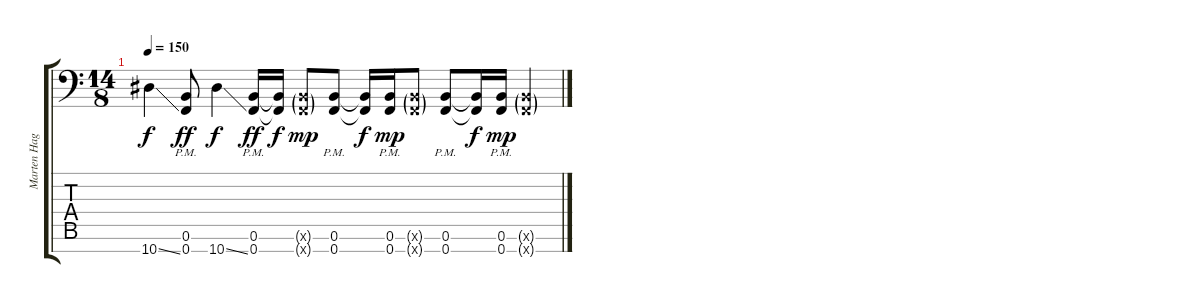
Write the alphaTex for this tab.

\track ("Marten Hagstrom (8 string Guitar in F)" "Marten Hag") {instrument overdrivenguitar}
\staff {score tabs}
\tuning (Bb3 F3 Db3 Ab2 Eb2 B1 F1) {hide}
\ts (14 8)
\tempo 150
\clef f4
\ks c
10.7{ss}.4{dy f} (0.6{pm} 0.7{pm}).8{dy ff} 10.7{ss}.4{dy f} (0.6{pm} 0.7{pm}).16{dy ff} (0.6{t} 0.7{t}).16{dy f} (0.6{g x} 0.7{g x}).8{dy mp} (0.6{pm} 0.7{pm}).8 (0.6{t} 0.7{t}).16{dy f} (0.6{pm} 0.7{pm}).16{dy mp} (0.6{g x} 0.7{g x}).8 (0.6{pm} 0.7{pm}).8 (0.6{t} 0.7{t}).16{dy f} (0.6{pm} 0.7{pm}).16{dy mp} (0.6{g x} 0.7{g x}).4
